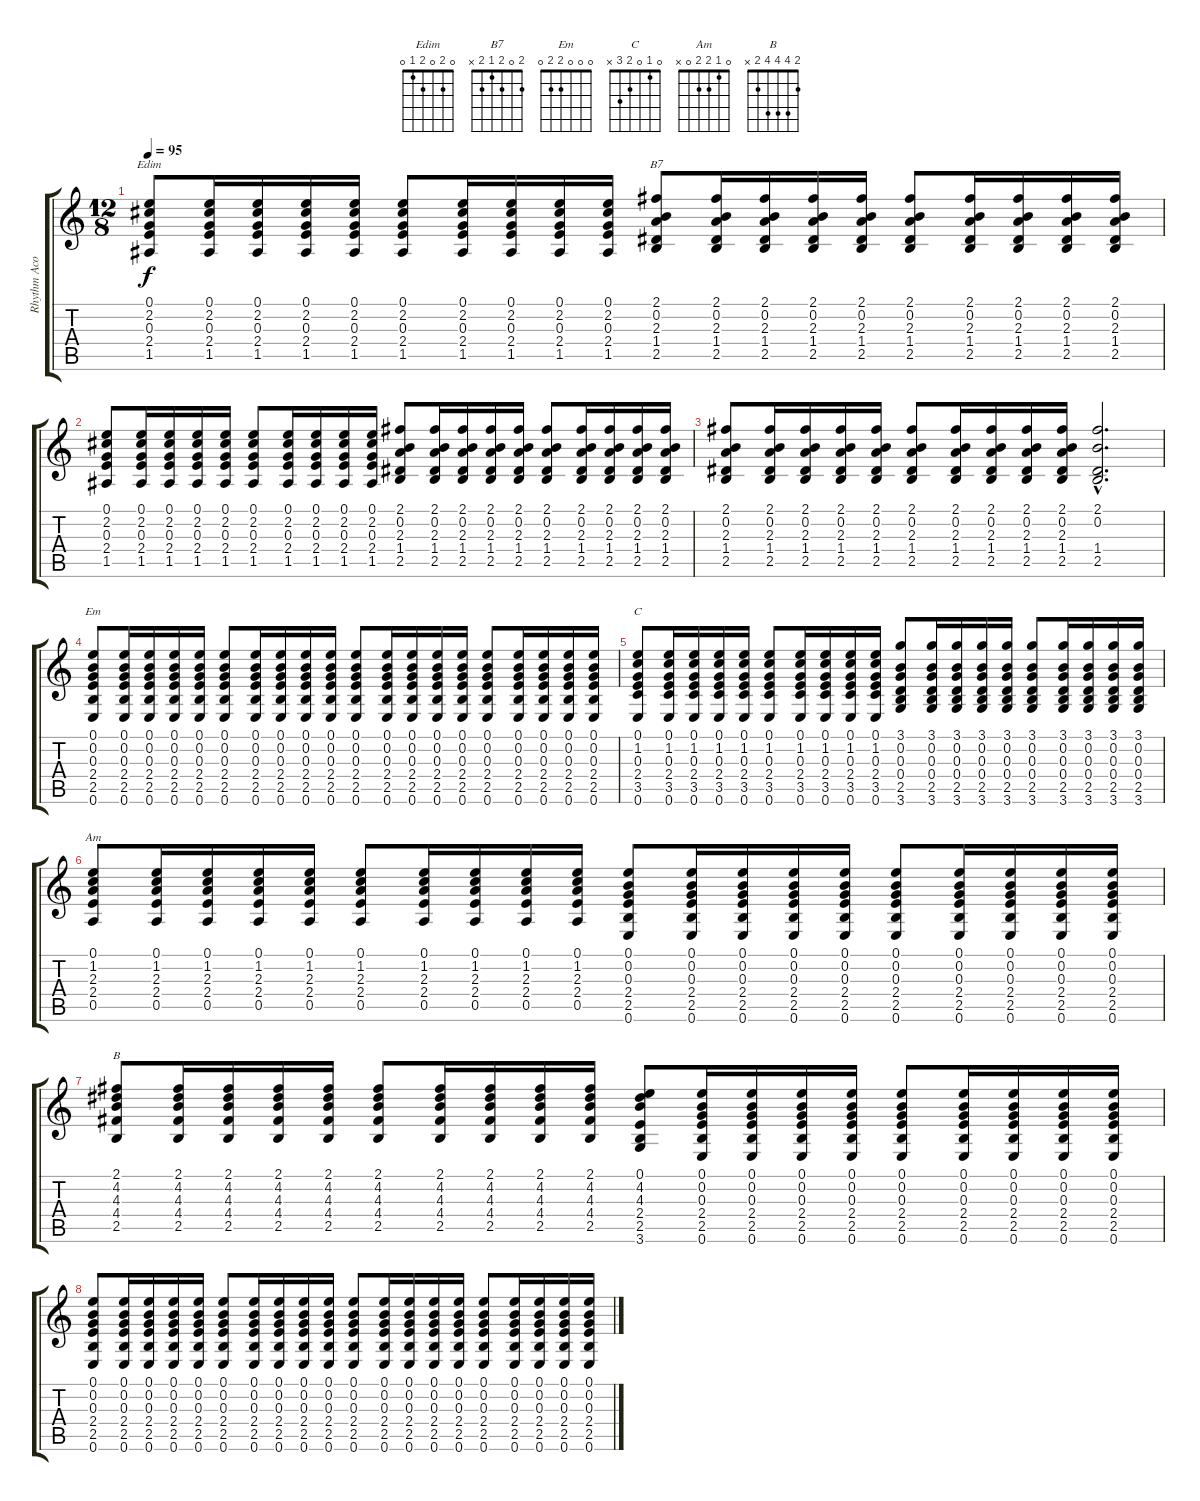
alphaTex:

\track ("Rhythm Acoustic" "Rhythm Aco") {instrument acousticguitarsteel}
\staff {score tabs}
\tuning (E4 B3 G3 D3 A2 E2) {hide}
\chord ("Edim" 0 2 0 2 1 0)
\chord ("B7" 2 0 2 1 2 x)
\chord ("Em" 0 0 0 2 2 0)
\chord ("C" 0 1 0 2 3 x)
\chord ("Am" 0 1 2 2 0 x)
\chord ("B" 2 4 4 4 2 x)
\ts (12 8)
\tempo 95
\clef g2
\ks c
(0.1 2.2 0.3 2.4 1.5).8{ch "Edim" dy f} (0.1 2.2 0.3 2.4 1.5).16 (0.1 2.2 0.3 2.4 1.5).16 (0.1 2.2 0.3 2.4 1.5).16 (0.1 2.2 0.3 2.4 1.5).16 (0.1 2.2 0.3 2.4 1.5).8 (0.1 2.2 0.3 2.4 1.5).16 (0.1 2.2 0.3 2.4 1.5).16 (0.1 2.2 0.3 2.4 1.5).16 (0.1 2.2 0.3 2.4 1.5).16 (2.1 0.2 2.3 1.4 2.5).8{ch "B7"} (2.1 0.2 2.3 1.4 2.5).16 (2.1 0.2 2.3 1.4 2.5).16 (2.1 0.2 2.3 1.4 2.5).16 (2.1 0.2 2.3 1.4 2.5).16 (2.1 0.2 2.3 1.4 2.5).8 (2.1 0.2 2.3 1.4 2.5).16 (2.1 0.2 2.3 1.4 2.5).16 (2.1 0.2 2.3 1.4 2.5).16 (2.1 0.2 2.3 1.4 2.5).16 |
(0.1 2.2 0.3 2.4 1.5).8 (0.1 2.2 0.3 2.4 1.5).16 (0.1 2.2 0.3 2.4 1.5).16 (0.1 2.2 0.3 2.4 1.5).16 (0.1 2.2 0.3 2.4 1.5).16 (0.1 2.2 0.3 2.4 1.5).8 (0.1 2.2 0.3 2.4 1.5).16 (0.1 2.2 0.3 2.4 1.5).16 (0.1 2.2 0.3 2.4 1.5).16 (0.1 2.2 0.3 2.4 1.5).16 (2.1 0.2 2.3 1.4 2.5).8 (2.1 0.2 2.3 1.4 2.5).16 (2.1 0.2 2.3 1.4 2.5).16 (2.1 0.2 2.3 1.4 2.5).16 (2.1 0.2 2.3 1.4 2.5).16 (2.1 0.2 2.3 1.4 2.5).8 (2.1 0.2 2.3 1.4 2.5).16 (2.1 0.2 2.3 1.4 2.5).16 (2.1 0.2 2.3 1.4 2.5).16 (2.1 0.2 2.3 1.4 2.5).16 |
(2.1 0.2 2.3 1.4 2.5).8 (2.1 0.2 2.3 1.4 2.5).16 (2.1 0.2 2.3 1.4 2.5).16 (2.1 0.2 2.3 1.4 2.5).16 (2.1 0.2 2.3 1.4 2.5).16 (2.1 0.2 2.3 1.4 2.5).8 (2.1 0.2 2.3 1.4 2.5).16 (2.1 0.2 2.3 1.4 2.5).16 (2.1 0.2 2.3 1.4 2.5).16 (2.1 0.2 2.3 1.4 2.5).16 (2.1{hac} 0.2{hac} 1.4{hac} 2.5{hac}).2{d} |
(0.1 0.2 0.3 2.4 2.5 0.6).8{ch "Em"} (0.1 0.2 0.3 2.4 2.5 0.6).16 (0.1 0.2 0.3 2.4 2.5 0.6).16 (0.1 0.2 0.3 2.4 2.5 0.6).16 (0.1 0.2 0.3 2.4 2.5 0.6).16 (0.1 0.2 0.3 2.4 2.5 0.6).8 (0.1 0.2 0.3 2.4 2.5 0.6).16 (0.1 0.2 0.3 2.4 2.5 0.6).16 (0.1 0.2 0.3 2.4 2.5 0.6).16 (0.1 0.2 0.3 2.4 2.5 0.6).16 (0.1 0.2 0.3 2.4 2.5 0.6).8 (0.1 0.2 0.3 2.4 2.5 0.6).16 (0.1 0.2 0.3 2.4 2.5 0.6).16 (0.1 0.2 0.3 2.4 2.5 0.6).16 (0.1 0.2 0.3 2.4 2.5 0.6).16 (0.1 0.2 0.3 2.4 2.5 0.6).8 (0.1 0.2 0.3 2.4 2.5 0.6).16 (0.1 0.2 0.3 2.4 2.5 0.6).16 (0.1 0.2 0.3 2.4 2.5 0.6).16 (0.1 0.2 0.3 2.4 2.5 0.6).16 |
(0.1 1.2 0.3 2.4 3.5 0.6).8{ch "C"} (0.1 1.2 0.3 2.4 3.5 0.6).16 (0.1 1.2 0.3 2.4 3.5 0.6).16 (0.1 1.2 0.3 2.4 3.5 0.6).16 (0.1 1.2 0.3 2.4 3.5 0.6).16 (0.1 1.2 0.3 2.4 3.5 0.6).8 (0.1 1.2 0.3 2.4 3.5 0.6).16 (0.1 1.2 0.3 2.4 3.5 0.6).16 (0.1 1.2 0.3 2.4 3.5 0.6).16 (0.1 1.2 0.3 2.4 3.5 0.6).16 (3.1 0.2 0.3 0.4 2.5 3.6).8 (3.1 0.2 0.3 0.4 2.5 3.6).16 (3.1 0.2 0.3 0.4 2.5 3.6).16 (3.1 0.2 0.3 0.4 2.5 3.6).16 (3.1 0.2 0.3 0.4 2.5 3.6).16 (3.1 0.2 0.3 0.4 2.5 3.6).8 (3.1 0.2 0.3 0.4 2.5 3.6).16 (3.1 0.2 0.3 0.4 2.5 3.6).16 (3.1 0.2 0.3 0.4 2.5 3.6).16 (3.1 0.2 0.3 0.4 2.5 3.6).16 |
(0.1 1.2 2.3 2.4 0.5).8{ch "Am"} (0.1 1.2 2.3 2.4 0.5).16 (0.1 1.2 2.3 2.4 0.5).16 (0.1 1.2 2.3 2.4 0.5).16 (0.1 1.2 2.3 2.4 0.5).16 (0.1 1.2 2.3 2.4 0.5).8 (0.1 1.2 2.3 2.4 0.5).16 (0.1 1.2 2.3 2.4 0.5).16 (0.1 1.2 2.3 2.4 0.5).16 (0.1 1.2 2.3 2.4 0.5).16 (0.1 0.2 0.3 2.4 2.5 0.6).8 (0.1 0.2 0.3 2.4 2.5 0.6).16 (0.1 0.2 0.3 2.4 2.5 0.6).16 (0.1 0.2 0.3 2.4 2.5 0.6).16 (0.1 0.2 0.3 2.4 2.5 0.6).16 (0.1 0.2 0.3 2.4 2.5 0.6).8 (0.1 0.2 0.3 2.4 2.5 0.6).16 (0.1 0.2 0.3 2.4 2.5 0.6).16 (0.1 0.2 0.3 2.4 2.5 0.6).16 (0.1 0.2 0.3 2.4 2.5 0.6).16 |
(2.1 4.2 4.3 4.4 2.5).8{ch "B"} (2.1 4.2 4.3 4.4 2.5).16 (2.1 4.2 4.3 4.4 2.5).16 (2.1 4.2 4.3 4.4 2.5).16 (2.1 4.2 4.3 4.4 2.5).16 (2.1 4.2 4.3 4.4 2.5).8 (2.1 4.2 4.3 4.4 2.5).16 (2.1 4.2 4.3 4.4 2.5).16 (2.1 4.2 4.3 4.4 2.5).16 (2.1 4.2 4.3 4.4 2.5).16 (0.1 4.2 4.3 2.4 2.5 3.6).8 (0.1 0.2 0.3 2.4 2.5 0.6).16 (0.1 0.2 0.3 2.4 2.5 0.6).16 (0.1 0.2 0.3 2.4 2.5 0.6).16 (0.1 0.2 0.3 2.4 2.5 0.6).16 (0.1 0.2 0.3 2.4 2.5 0.6).8 (0.1 0.2 0.3 2.4 2.5 0.6).16 (0.1 0.2 0.3 2.4 2.5 0.6).16 (0.1 0.2 0.3 2.4 2.5 0.6).16 (0.1 0.2 0.3 2.4 2.5 0.6).16 |
(0.1 0.2 0.3 2.4 2.5 0.6).8 (0.1 0.2 0.3 2.4 2.5 0.6).16 (0.1 0.2 0.3 2.4 2.5 0.6).16 (0.1 0.2 0.3 2.4 2.5 0.6).16 (0.1 0.2 0.3 2.4 2.5 0.6).16 (0.1 0.2 0.3 2.4 2.5 0.6).8 (0.1 0.2 0.3 2.4 2.5 0.6).16 (0.1 0.2 0.3 2.4 2.5 0.6).16 (0.1 0.2 0.3 2.4 2.5 0.6).16 (0.1 0.2 0.3 2.4 2.5 0.6).16 (0.1 0.2 0.3 2.4 2.5 0.6).8 (0.1 0.2 0.3 2.4 2.5 0.6).16 (0.1 0.2 0.3 2.4 2.5 0.6).16 (0.1 0.2 0.3 2.4 2.5 0.6).16 (0.1 0.2 0.3 2.4 2.5 0.6).16 (0.1 0.2 0.3 2.4 2.5 0.6).8 (0.1 0.2 0.3 2.4 2.5 0.6).16 (0.1 0.2 0.3 2.4 2.5 0.6).16 (0.1 0.2 0.3 2.4 2.5 0.6).16 (0.1 0.2 0.3 2.4 2.5 0.6).16
